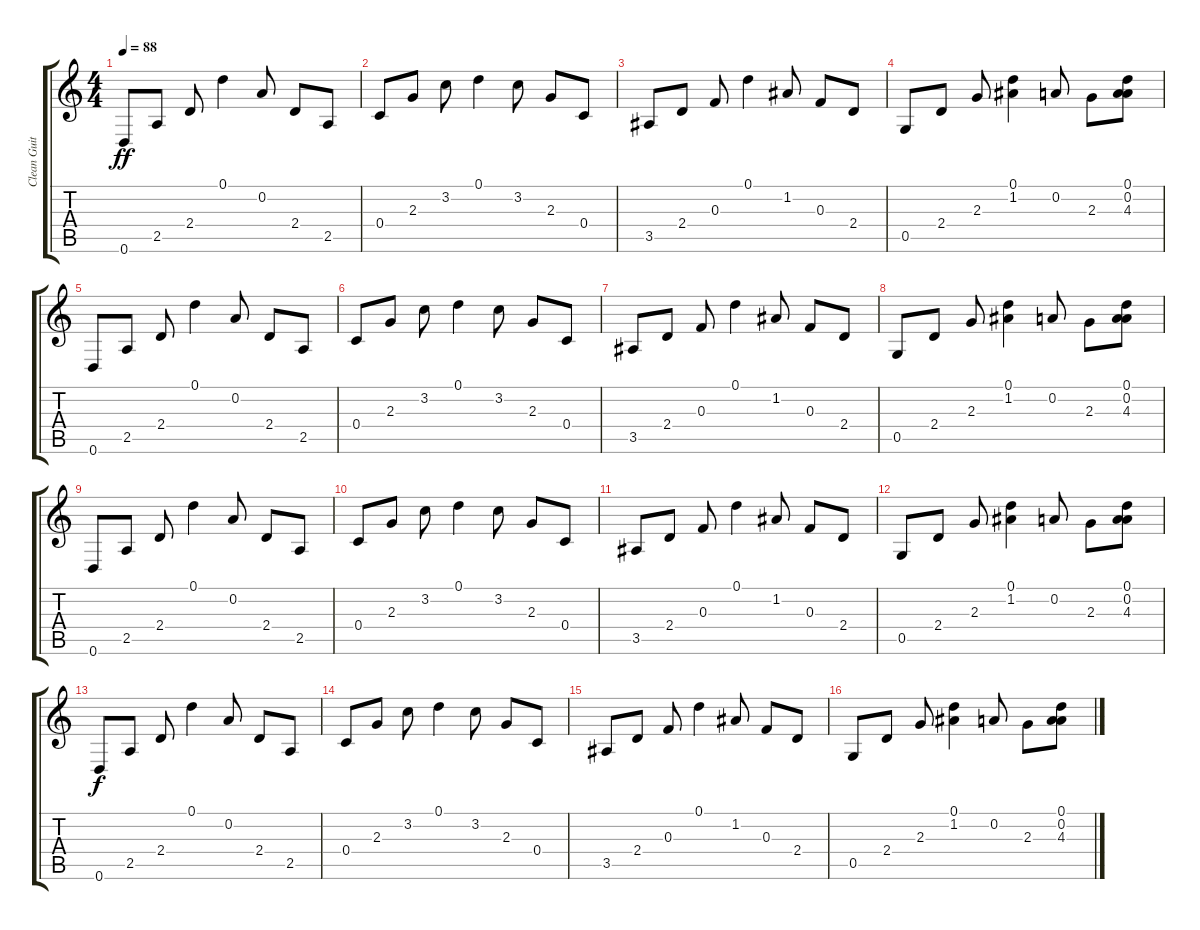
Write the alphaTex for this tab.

\track ("Clean Guitar" "Clean Guit") {instrument electricguitarclean}
\staff {score tabs}
\tuning (D4 A3 F3 C3 G2 D2) {hide}
\ts (4 4)
\tempo 88
\clef g2
\ks c
0.6.8{dy ff} 2.5.8 2.4.8 0.1.4 0.2.8 2.4.8 2.5.8 |
0.4.8 2.3.8 3.2.8 0.1.4 3.2.8 2.3.8 0.4.8 |
3.5.8 2.4.8 0.3.8 0.1.4 1.2.8 0.3.8 2.4.8 |
0.5.8 2.4.8 2.3.8 (0.1 1.2).4 0.2.8 2.3.8 (0.1 0.2 4.3).8 |
0.6.8 2.5.8 2.4.8 0.1.4 0.2.8 2.4.8 2.5.8 |
0.4.8 2.3.8 3.2.8 0.1.4 3.2.8 2.3.8 0.4.8 |
3.5.8 2.4.8 0.3.8 0.1.4 1.2.8 0.3.8 2.4.8 |
0.5.8 2.4.8 2.3.8 (0.1 1.2).4 0.2.8 2.3.8 (0.1 0.2 4.3).8 |
0.6.8 2.5.8 2.4.8 0.1.4 0.2.8 2.4.8 2.5.8 |
0.4.8 2.3.8 3.2.8 0.1.4 3.2.8 2.3.8 0.4.8 |
3.5.8 2.4.8 0.3.8 0.1.4 1.2.8 0.3.8 2.4.8 |
0.5.8 2.4.8 2.3.8 (0.1 1.2).4 0.2.8 2.3.8 (0.1 0.2 4.3).8 |
0.6.8{dy f} 2.5.8 2.4.8 0.1.4 0.2.8 2.4.8 2.5.8 |
0.4.8 2.3.8 3.2.8 0.1.4 3.2.8 2.3.8 0.4.8 |
3.5.8 2.4.8 0.3.8 0.1.4 1.2.8 0.3.8 2.4.8 |
0.5.8 2.4.8 2.3.8 (0.1 1.2).4 0.2.8 2.3.8 (0.1 0.2 4.3).8
